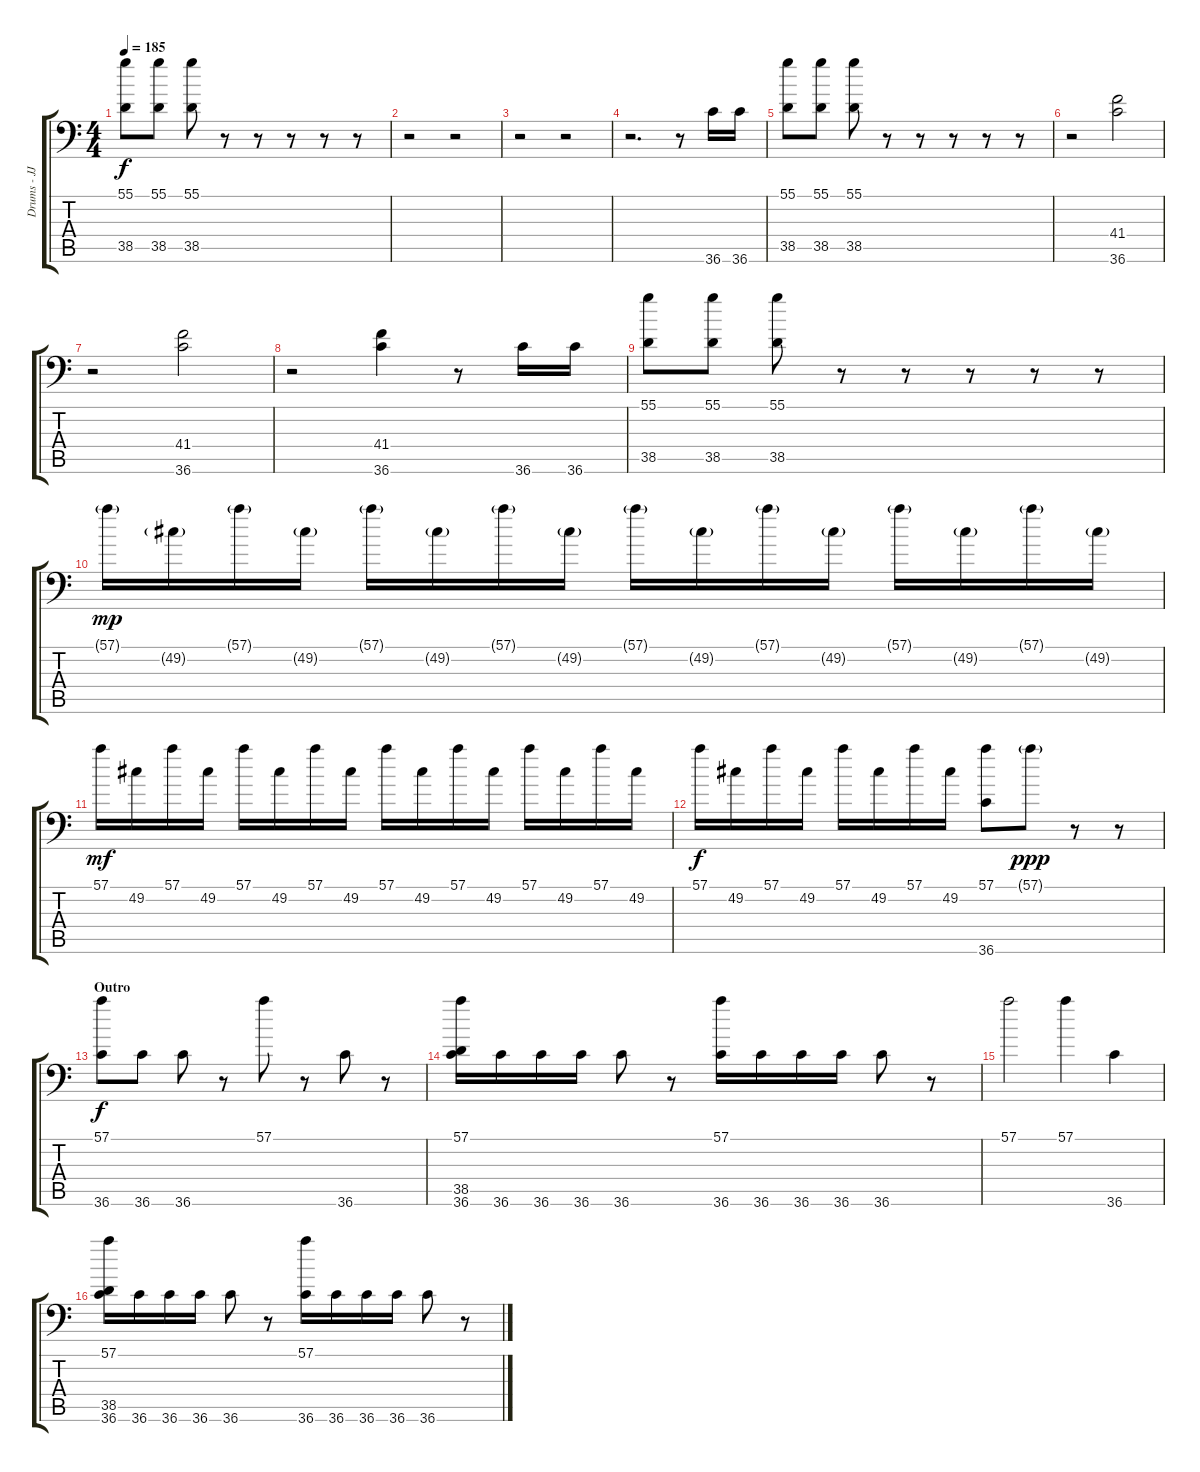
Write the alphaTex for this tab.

\track ("Drums - JJ" "Drums - JJ") {instrument acousticgrandpiano}
\staff {score tabs}
\tuning (C-1 C-1 C-1 C-1 C-1 C-1) {hide}
\ts (4 4)
\tempo 185
\clef f4
\ks c
(55.1 38.5).8{dy f} (55.1 38.5).8 (55.1 38.5).8 r.8 r.8 r.8 r.8 r.8 |
r.2 r.2 |
r.2 r.2 |
r.2{d} r.8 36.6.16 36.6.16 |
(55.1 38.5).8 (55.1 38.5).8 (55.1 38.5).8 r.8 r.8 r.8 r.8 r.8 |
r.2 (41.4 36.6).2 |
r.2 (41.4 36.6).2 |
r.2 (41.4 36.6).4 r.8 36.6.16 36.6.16 |
(55.1 38.5).8 (55.1 38.5).8 (55.1 38.5).8 r.8 r.8 r.8 r.8 r.8 |
57.1{g}.16{dy mp} 49.2{g}.16 57.1{g}.16 49.2{g}.16 57.1{g}.16 49.2{g}.16 57.1{g}.16 49.2{g}.16 57.1{g}.16 49.2{g}.16 57.1{g}.16 49.2{g}.16 57.1{g}.16 49.2{g}.16 57.1{g}.16 49.2{g}.16 |
57.1.16{dy mf} 49.2.16 57.1.16 49.2.16 57.1.16 49.2.16 57.1.16 49.2.16 57.1.16 49.2.16 57.1.16 49.2.16 57.1.16 49.2.16 57.1.16 49.2.16 |
57.1.16{dy f} 49.2.16 57.1.16 49.2.16 57.1.16 49.2.16 57.1.16 49.2.16 (57.1 36.6).8 57.1{g}.8{dy ppp} r.8 r.8 |
\section ("" "Outro")
(57.1 36.6).8{dy f} 36.6.8 36.6.8 r.8 57.1.8 r.8 36.6.8 r.8 |
(57.1 38.5 36.6).16 36.6.16 36.6.16 36.6.16 36.6.8 r.8 (57.1 36.6).16 36.6.16 36.6.16 36.6.16 36.6.8 r.8 |
57.1.2 57.1.4 36.6.4 |
(57.1 38.5 36.6).16 36.6.16 36.6.16 36.6.16 36.6.8 r.8 (57.1 36.6).16 36.6.16 36.6.16 36.6.16 36.6.8 r.8
